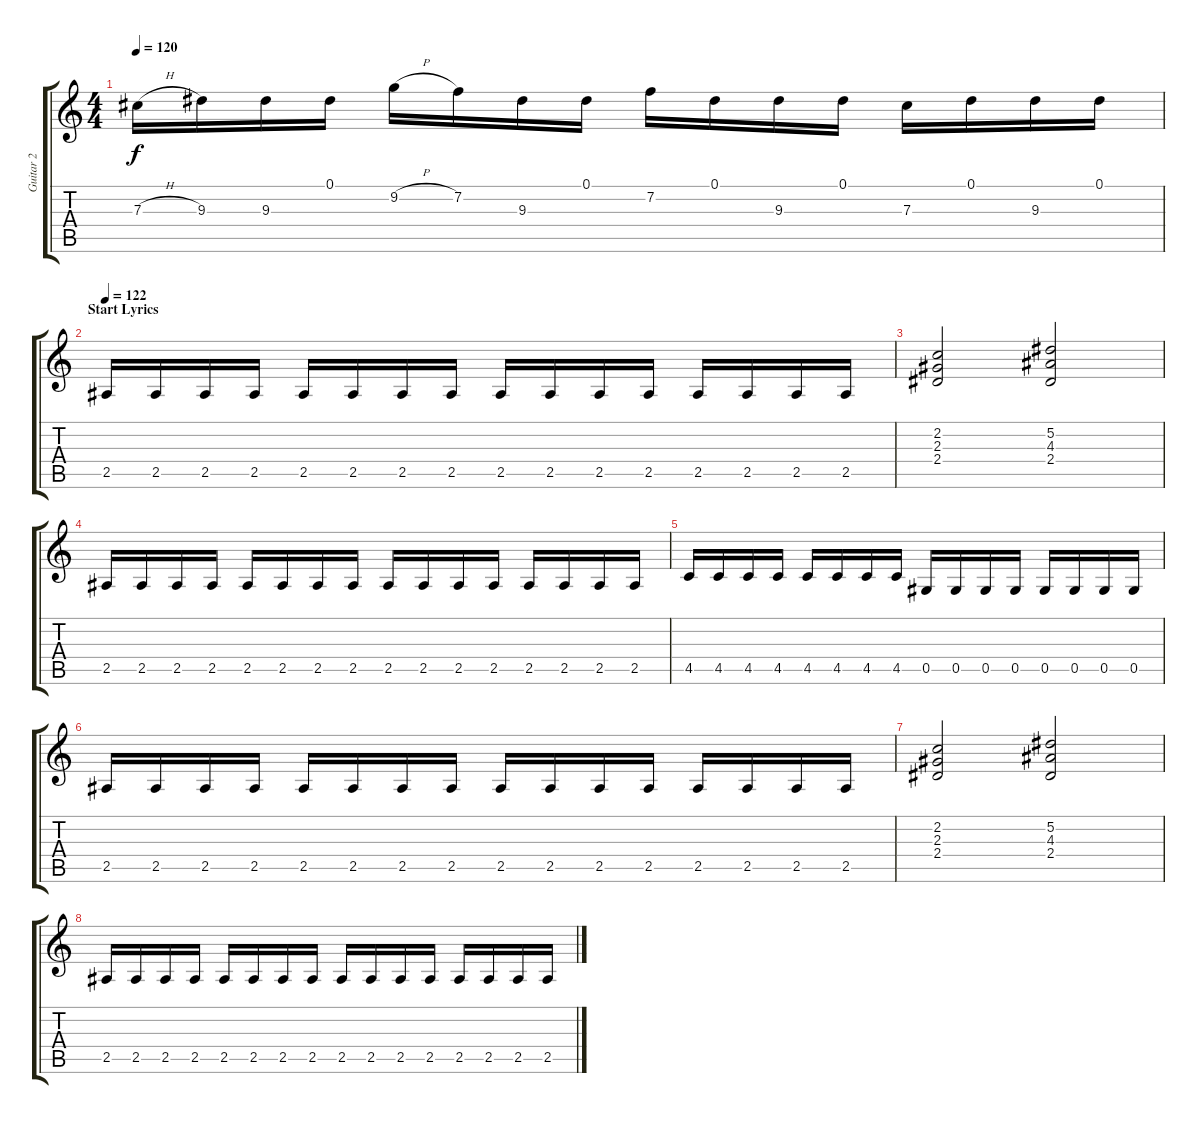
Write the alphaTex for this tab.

\track ("Guitar 2" "Guitar 2") {instrument distortionguitar}
\staff {score tabs}
\tuning (Eb4 Bb3 Gb3 Db3 Ab2 Eb2) {hide}
\ts (4 4)
\tempo 120
\clef g2
\ks c
7.3{h}.16{dy f} 9.3.16 9.3.16 0.1.16 9.2{h}.16 7.2.16 9.3.16 0.1.16 7.2.16 0.1.16 9.3.16 0.1.16 7.3.16 0.1.16 9.3.16 0.1.16 |
\section ("" "Start Lyrics")
\tempo 122
2.5.16{instrument distortionguitar} 2.5.16 2.5.16 2.5.16 2.5.16 2.5.16 2.5.16 2.5.16 2.5.16 2.5.16 2.5.16 2.5.16 2.5.16 2.5.16 2.5.16 2.5.16 |
(2.2 2.3 2.4).2 (5.2 4.3 2.4).2 |
2.5.16 2.5.16 2.5.16 2.5.16 2.5.16 2.5.16 2.5.16 2.5.16 2.5.16 2.5.16 2.5.16 2.5.16 2.5.16 2.5.16 2.5.16 2.5.16 |
4.5.16 4.5.16 4.5.16 4.5.16 4.5.16 4.5.16 4.5.16 4.5.16 0.5.16 0.5.16 0.5.16 0.5.16 0.5.16 0.5.16 0.5.16 0.5.16 |
2.5.16 2.5.16 2.5.16 2.5.16 2.5.16 2.5.16 2.5.16 2.5.16 2.5.16 2.5.16 2.5.16 2.5.16 2.5.16 2.5.16 2.5.16 2.5.16 |
(2.2 2.3 2.4).2 (5.2 4.3 2.4).2 |
2.5.16 2.5.16 2.5.16 2.5.16 2.5.16 2.5.16 2.5.16 2.5.16 2.5.16 2.5.16 2.5.16 2.5.16 2.5.16 2.5.16 2.5.16 2.5.16
